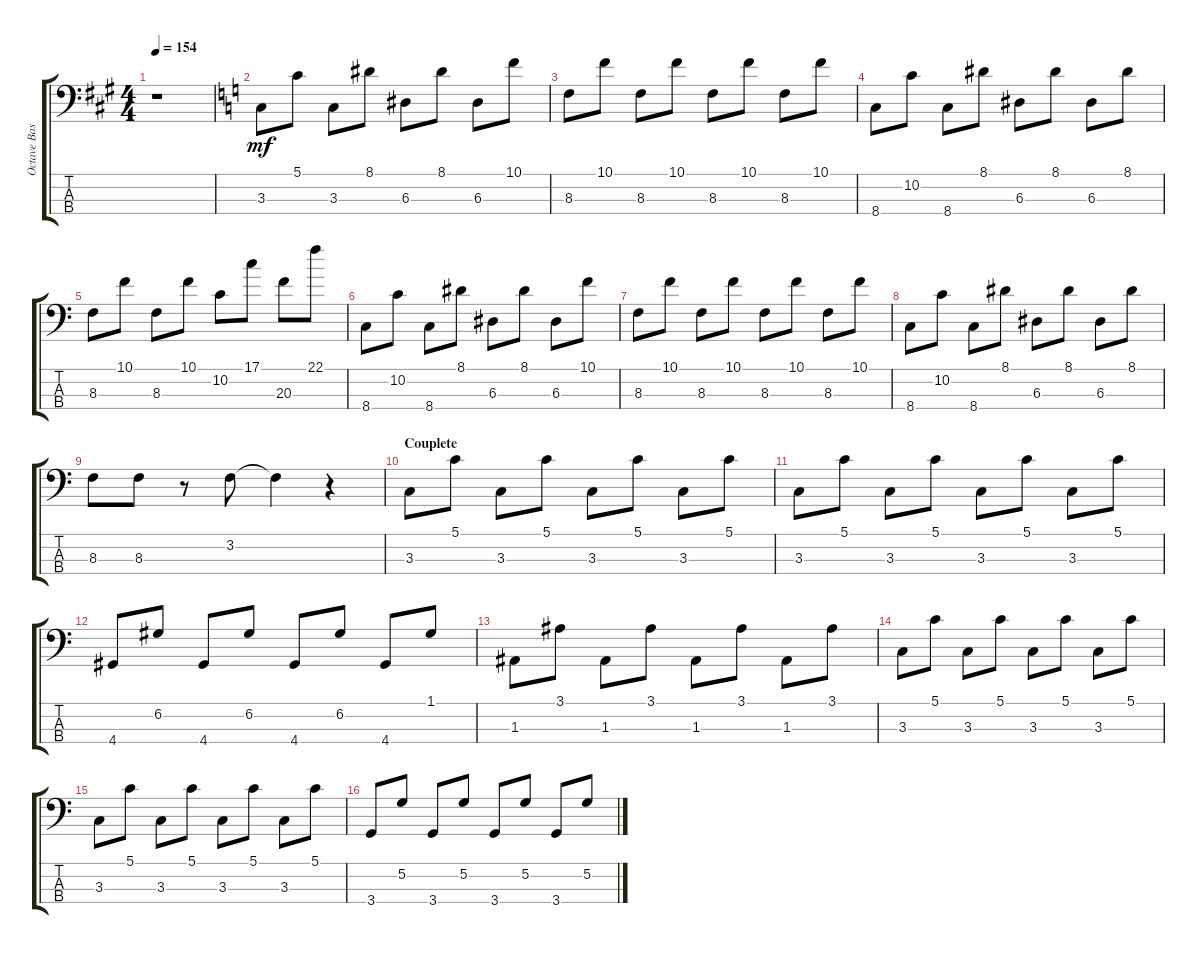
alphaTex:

\track ("Octave Bass" "Octave Bas") {instrument electricbassfinger}
\staff {score tabs}
\tuning (G2 D2 A1 E1) {hide}
\ts (4 4)
\tempo 154
\clef f4
\ks a
r.1{dy mf} |
\ks c
3.3.8 5.1.8 3.3.8 8.1.8 6.3.8 8.1.8 6.3.8 10.1.8 |
8.3.8 10.1.8 8.3.8 10.1.8 8.3.8 10.1.8 8.3.8 10.1.8 |
8.4.8 10.2.8 8.4.8 8.1.8 6.3.8 8.1.8 6.3.8 8.1.8 |
8.3.8 10.1.8 8.3.8 10.1.8 10.2.8 17.1.8 20.3.8 22.1.8 |
8.4.8 10.2.8 8.4.8 8.1.8 6.3.8 8.1.8 6.3.8 10.1.8 |
8.3.8 10.1.8 8.3.8 10.1.8 8.3.8 10.1.8 8.3.8 10.1.8 |
8.4.8 10.2.8 8.4.8 8.1.8 6.3.8 8.1.8 6.3.8 8.1.8 |
8.3.8 8.3.8 r.8 3.2.8 3.2{t}.4 r.4 |
\section ("" "Couplete")
3.3.8 5.1.8 3.3.8 5.1.8 3.3.8 5.1.8 3.3.8 5.1.8 |
3.3.8 5.1.8 3.3.8 5.1.8 3.3.8 5.1.8 3.3.8 5.1.8 |
4.4.8 6.2.8 4.4.8 6.2.8 4.4.8 6.2.8 4.4.8 1.1.8 |
1.3.8 3.1.8 1.3.8 3.1.8 1.3.8 3.1.8 1.3.8 3.1.8 |
3.3.8 5.1.8 3.3.8 5.1.8 3.3.8 5.1.8 3.3.8 5.1.8 |
3.3.8 5.1.8 3.3.8 5.1.8 3.3.8 5.1.8 3.3.8 5.1.8 |
3.4.8 5.2.8 3.4.8 5.2.8 3.4.8 5.2.8 3.4.8 5.2.8
